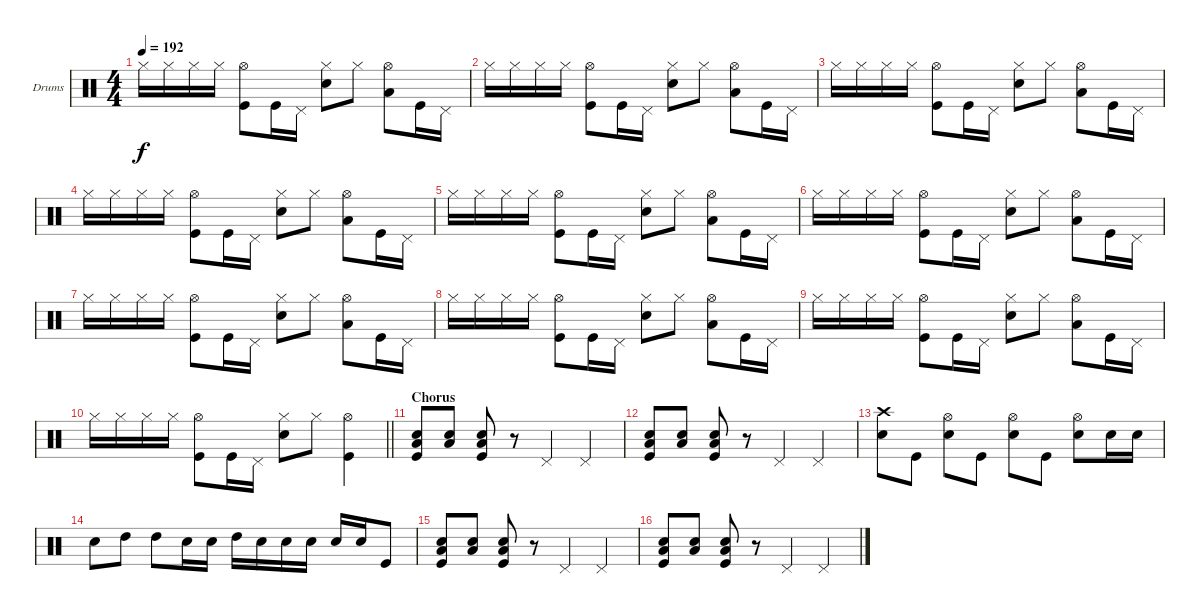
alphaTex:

\defaultSystemsLayout 4
\bracketExtendMode groupsimilarinstruments
\firstSystemTrackNameOrientation horizontal
\otherSystemsTrackNameOrientation horizontal
\track ("Drums" "Drums") {instrument percussion}
\staff {score}
\articulation defaults
\ts (4 4)
\tempo 192
\clef neutral
\ks c "Hi-Hat (closed)".16{dy f} "Hi-Hat (closed)".16 "Hi-Hat (closed)".16 "Hi-Hat (closed)".16
("Hi-Hat (open)" "Kick (hit)").8 "Kick (hit)".16 "Pedal Hi-Hat (hit)".16 ("Snare (hit) 2" "Hi-Hat (closed)").8 "Hi-Hat (closed)".8 ("Hi-Hat (open)" "Low Tom (hit)").8 "Kick (hit)".16 "Pedal Hi-Hat (hit)".16 |
"Hi-Hat (closed)".16 "Hi-Hat (closed)".16 "Hi-Hat (closed)".16 "Hi-Hat (closed)".16 ("Hi-Hat (open)" "Kick (hit)").8 "Kick (hit)".16 "Pedal Hi-Hat (hit)".16 ("Snare (hit) 2" "Hi-Hat (closed)").8 "Hi-Hat (closed)".8 ("Hi-Hat (open)" "Low Tom (hit)").8 "Kick (hit)".16 "Pedal Hi-Hat (hit)".16 |
"Hi-Hat (closed)".16 "Hi-Hat (closed)".16 "Hi-Hat (closed)".16 "Hi-Hat (closed)".16 ("Hi-Hat (open)" "Kick (hit)").8 "Kick (hit)".16 "Pedal Hi-Hat (hit)".16 ("Snare (hit) 2" "Hi-Hat (closed)").8 "Hi-Hat (closed)".8 ("Hi-Hat (open)" "Low Tom (hit)").8 "Kick (hit)".16 "Pedal Hi-Hat (hit)".16 |
"Hi-Hat (closed)".16 "Hi-Hat (closed)".16 "Hi-Hat (closed)".16 "Hi-Hat (closed)".16 ("Hi-Hat (open)" "Kick (hit)").8 "Kick (hit)".16 "Pedal Hi-Hat (hit)".16 ("Snare (hit) 2" "Hi-Hat (closed)").8 "Hi-Hat (closed)".8 ("Hi-Hat (open)" "Low Tom (hit)").8 "Kick (hit)".16 "Pedal Hi-Hat (hit)".16 |
"Hi-Hat (closed)".16 "Hi-Hat (closed)".16 "Hi-Hat (closed)".16 "Hi-Hat (closed)".16 ("Hi-Hat (open)" "Kick (hit)").8 "Kick (hit)".16 "Pedal Hi-Hat (hit)".16 ("Snare (hit) 2" "Hi-Hat (closed)").8 "Hi-Hat (closed)".8 ("Hi-Hat (open)" "Low Tom (hit)").8 "Kick (hit)".16 "Pedal Hi-Hat (hit)".16 |
"Hi-Hat (closed)".16 "Hi-Hat (closed)".16 "Hi-Hat (closed)".16 "Hi-Hat (closed)".16 ("Hi-Hat (open)" "Kick (hit)").8 "Kick (hit)".16 "Pedal Hi-Hat (hit)".16 ("Snare (hit) 2" "Hi-Hat (closed)").8 "Hi-Hat (closed)".8 ("Hi-Hat (open)" "Low Tom (hit)").8 "Kick (hit)".16 "Pedal Hi-Hat (hit)".16 |
"Hi-Hat (closed)".16 "Hi-Hat (closed)".16 "Hi-Hat (closed)".16 "Hi-Hat (closed)".16 ("Hi-Hat (open)" "Kick (hit)").8 "Kick (hit)".16 "Pedal Hi-Hat (hit)".16 ("Snare (hit) 2" "Hi-Hat (closed)").8 "Hi-Hat (closed)".8 ("Hi-Hat (open)" "Low Tom (hit)").8 "Kick (hit)".16 "Pedal Hi-Hat (hit)".16 |
"Hi-Hat (closed)".16 "Hi-Hat (closed)".16 "Hi-Hat (closed)".16 "Hi-Hat (closed)".16 ("Hi-Hat (open)" "Kick (hit)").8 "Kick (hit)".16 "Pedal Hi-Hat (hit)".16 ("Snare (hit) 2" "Hi-Hat (closed)").8 "Hi-Hat (closed)".8 ("Hi-Hat (open)" "Low Tom (hit)").8 "Kick (hit)".16 "Pedal Hi-Hat (hit)".16 |
"Hi-Hat (closed)".16 "Hi-Hat (closed)".16 "Hi-Hat (closed)".16 "Hi-Hat (closed)".16 ("Hi-Hat (open)" "Kick (hit)").8 "Kick (hit)".16 "Pedal Hi-Hat (hit)".16 ("Snare (hit) 2" "Hi-Hat (closed)").8 "Hi-Hat (closed)".8 ("Hi-Hat (open)" "Low Tom (hit)").8 "Kick (hit)".16 "Pedal Hi-Hat (hit)".16 |
\barLineRight lightlight "Hi-Hat (closed)".16 "Hi-Hat (closed)".16 "Hi-Hat (closed)".16 "Hi-Hat (closed)".16
("Hi-Hat (open)" "Kick (hit)").8 "Kick (hit)".16 "Pedal Hi-Hat (hit)".16 ("Snare (hit) 2" "Hi-Hat (closed)").8 "Hi-Hat (closed)".8 ("Hi-Hat (open)" "Kick (hit)").4 |
\section ("" "Chorus")
("Kick (hit)" "Low Tom (hit)" "Snare (hit) 2").8 ("Snare (hit) 2" "Low Tom (hit)").8 ("Kick (hit)" "Low Tom (hit)" "Snare (hit) 2").8 r.8 "Pedal Hi-Hat (hit)".4 "Pedal Hi-Hat (hit)".4 |
("Kick (hit)" "Low Tom (hit)" "Snare (hit) 2").8 ("Snare (hit) 2" "Low Tom (hit)").8 ("Kick (hit)" "Low Tom (hit)" "Snare (hit) 2").8 r.8 "Pedal Hi-Hat (hit)".4 "Pedal Hi-Hat (hit)".4 |
("Snare (hit) 2" "Crash high (hit)").8 "Kick (hit)".8 ("Snare (hit) 2" "Hi-Hat (open)").8 "Kick (hit)".8 ("Snare (hit) 2" "Hi-Hat (open)").8 "Kick (hit)".8 ("Snare (hit) 2" "Hi-Hat (open)").8 "Snare (hit) 2".16 "Snare (hit) 2".16 |
"Snare (hit) 2".8 "High Tom (hit)".8 "High Tom (hit)".8 "Snare (hit) 2".16 "Snare (hit) 2".16 "High Tom (hit)".16 "Snare (hit) 2".16 "Snare (hit) 2".16 "Snare (hit) 2".16 "Snare (hit) 2".16 "Snare (hit) 2".16 "Kick (hit)".8 |
("Kick (hit)" "Low Tom (hit)" "Snare (hit) 2").8 ("Snare (hit) 2" "Low Tom (hit)").8 ("Kick (hit)" "Low Tom (hit)" "Snare (hit) 2").8 r.8 "Pedal Hi-Hat (hit)".4 "Pedal Hi-Hat (hit)".4 |
("Kick (hit)" "Low Tom (hit)" "Snare (hit) 2").8 ("Snare (hit) 2" "Low Tom (hit)").8 ("Kick (hit)" "Low Tom (hit)" "Snare (hit) 2").8 r.8 "Pedal Hi-Hat (hit)".4 "Pedal Hi-Hat (hit)".4
